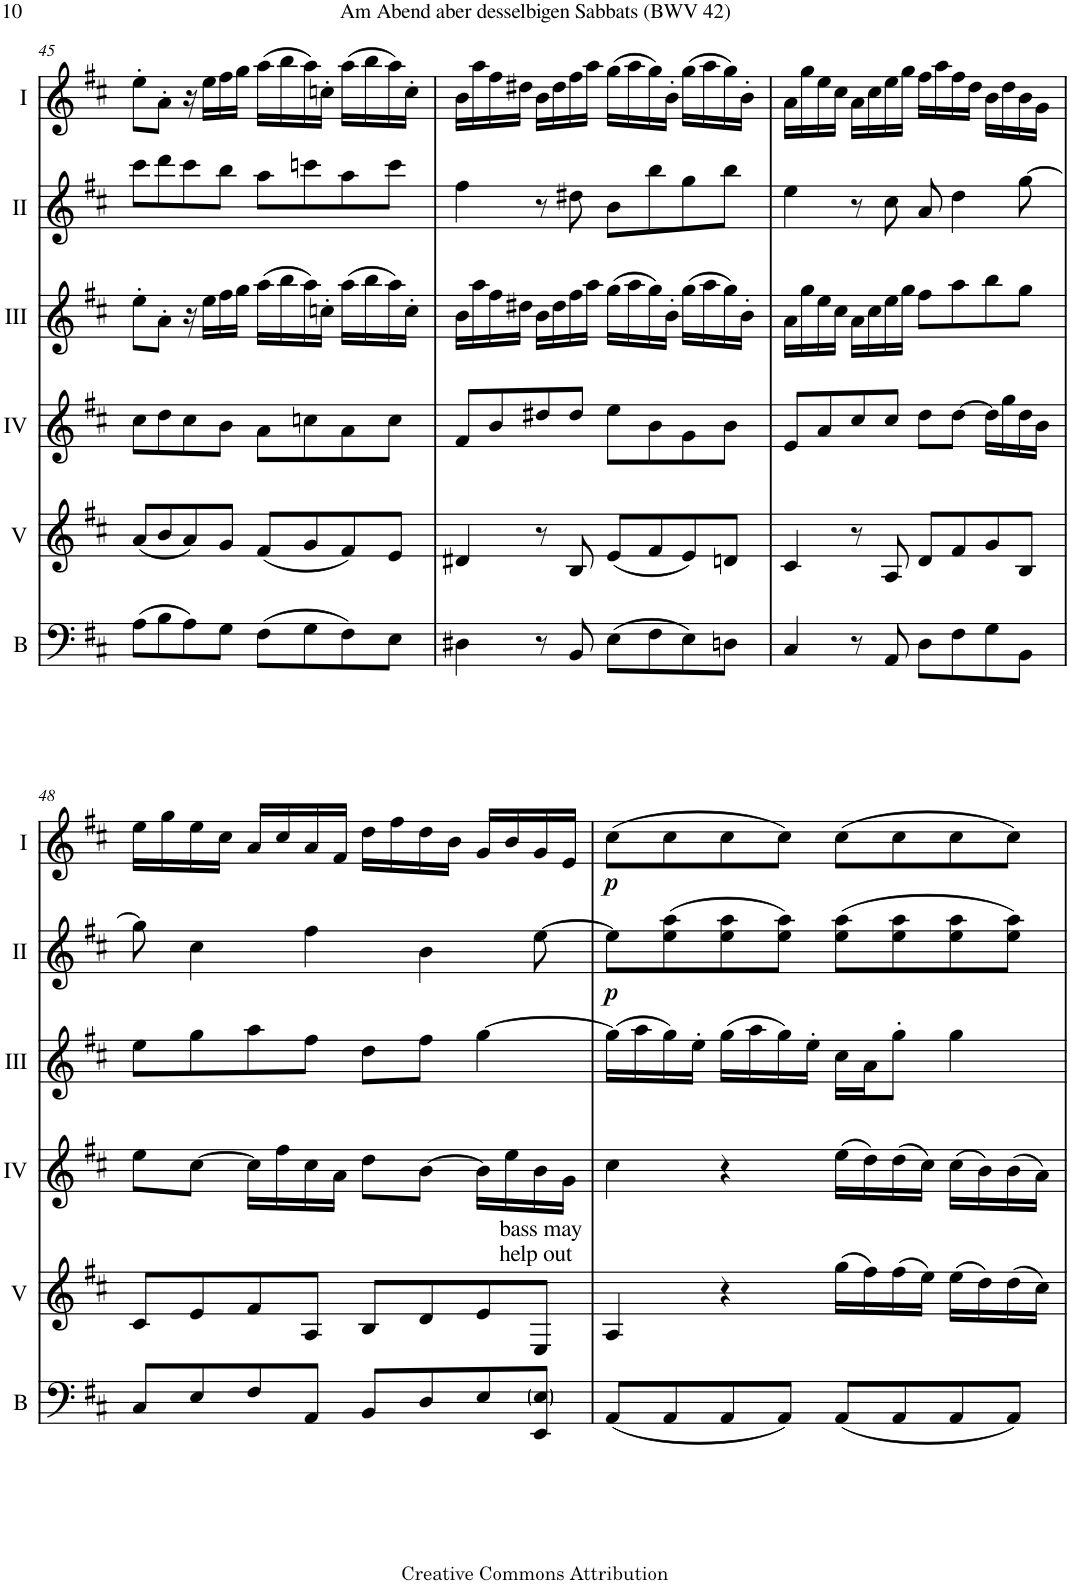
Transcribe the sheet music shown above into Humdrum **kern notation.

**kern	**kern	**kern	**kern	**kern	**dynam	**kern	**dynam
*part6	*part5	*part4	*part3	*part2	*part2	*part1	*part1
*staff6	*staff5	*staff4	*staff3	*staff2	*staff2	*staff1	*staff1
*I"Bass	*I"Acc. 5	*I"Acc. 4	*I"Acc. 3	*I"Acc. 2	*	*I"Acc. 1	*
*I'B	*	*	*	*	*	*	*
!!LO:PB:g=z
*clefF4	*clefG2	*clefG2	*clefG2	*clefG2	*	*clefG2	*
*Trd7c12	*Trd7c12	*	*	*Trd7c12	*	*	*
*k[f#c#]	*k[f#c#]	*k[f#c#]	*k[f#c#]	*k[f#c#]	*	*k[f#c#]	*
*M2/2	*M2/2	*M2/2	*M2/2	*M2/2	*	*M2/2	*
*met(c|)	*met(c|)	*met(c|)	*met(c|)	*met(c|)	*	*met(c|)	*
=45	=45	=45	=45	=45	=45	=45	=45
(8A\L	(8a/L	8cc#\L	8ee'\L	8ccc#\L	.	8ee'\L	.
8B\	8b/	8dd\	8a'\J	8ddd\	.	8a'\J	.
8A\)	8a/)	8cc#\	16r	8ccc#\	.	16r	.
.	.	.	16ee\LL	.	.	16ee\LL	.
8G\J	8g/J	8b\J	16ff#\	8bb\J	.	16ff#\	.
.	.	.	16gg\JJ	.	.	16gg\JJ	.
(8F#\L	(8f#/L	8a\L	(16aa\LL	8aa\L	.	(16aa\LL	.
.	.	.	16bb\	.	.	16bb\	.
8G\	8g/	8ccn\	16aa\)	8cccn\	.	16aa\)	.
.	.	.	16ccn'\JJ	.	.	16ccn'\JJ	.
8F#\)	8f#/)	8a\	(16aa\LL	8aa\	.	(16aa\LL	.
.	.	.	16bb\	.	.	16bb\	.
8E\J	8e/J	8cc\J	16aa\)	8ccc\J	.	16aa\)	.
.	.	.	16cc'\JJ	.	.	16cc'\JJ	.
=46	=46	=46	=46	=46	=46	=46	=46
4D#X\	4d#X/	8f#/L	16b\LL	4ff#\	.	16b\LL	.
.	.	.	16aa\	.	.	16aa\	.
.	.	8b/	16ff#\	.	.	16ff#\	.
.	.	.	16dd#X\JJ	.	.	16dd#X\JJ	.
8r	8r	8dd#X/	16b\LL	8r	.	16b\LL	.
.	.	.	16dd#\	.	.	16dd#\	.
8BB/	8B/	8dd#/J	16ff#\	8dd#X\	.	16ff#\	.
.	.	.	16aa\JJ	.	.	16aa\JJ	.
(8E\L	(8e/L	8ee\L	(16gg\LL	8b\L	.	(16gg\LL	.
.	.	.	16aa\	.	.	16aa\	.
8F#\	8f#/	8b\	16gg\)	8bb\	.	16gg\)	.
.	.	.	16b'\JJ	.	.	16b'\JJ	.
8E\)	8e/)	8g\	(16gg\LL	8gg\	.	(16gg\LL	.
.	.	.	16aa\	.	.	16aa\	.
8Dn\J	8dn/J	8b\J	16gg\)	8bb\J	.	16gg\)	.
.	.	.	16b'\JJ	.	.	16b'\JJ	.
=47	=47	=47	=47	=47	=47	=47	=47
4C#/	4c#/	8e/L	16a\LL	4ee\	.	16a\LL	.
.	.	.	16gg\	.	.	16gg\	.
.	.	8a/	16ee\	.	.	16ee\	.
.	.	.	16cc#\JJ	.	.	16cc#\JJ	.
8r	8r	8cc#/	16a\LL	8r	.	16a\LL	.
.	.	.	16cc#\	.	.	16cc#\	.
8AA/	8A/	8cc#/J	16ee\	8cc#\	.	16ee\	.
.	.	.	16gg\JJ	.	.	16gg\JJ	.
8D\L	8d/L	8dd\L	8ff#\L	8a/	.	16ff#\LL	.
.	.	.	.	.	.	16aa\	.
8F#\	8f#/	[8dd\J	8aa\	4dd\	.	16ff#\	.
.	.	.	.	.	.	16dd\JJ	.
8G\	8g/	16dd\LL]	8bb\	.	.	16b\LL	.
.	.	16gg\	.	.	.	16dd\	.
8BB\J	8B/J	16dd\	8gg\J	[8gg\	.	16b\	.
.	.	16b\JJ	.	.	.	16g\JJ	.
!!LO:LB:g=z
=48	=48	=48	=48	=48	=48	=48	=48
8C#/L	8c#/L	8ee\L	8ee\L	8gg\]	.	16ee\LL	.
.	.	.	.	.	.	16gg\	.
8E/	8e/	[8cc#\J	8gg\	4cc#\	.	16ee\	.
.	.	.	.	.	.	16cc#\JJ	.
8F#/	8f#/	16cc#\LL]	8aa\	.	.	16a/LL	.
.	.	16ff#\	.	.	.	16cc#/	.
8AA/J	8A/J	16cc#\	8ff#\J	4ff#\	.	16a/	.
.	.	16a\JJ	.	.	.	16f#/JJ	.
8BB/L	8B/L	8dd\L	8dd\L	.	.	16dd\LL	.
.	.	.	.	.	.	16ff#\	.
8D/	8d/	[8b\J	8ff#\J	4b\	.	16dd\	.
.	.	.	.	.	.	16b\JJ	.
8E/	8e/	16b\LL]	[4gg\	.	.	16g/LL	.
.	.	16ee\	.	.	.	16b/	.
!	!LO:TX:a:t=bass may	!	!	!	!	!	!
!	!LO:TX:a:t=help out	!	!	!	!	!	!
8EE/ 8E/J	8E/J	16b\	.	[8ee\	.	16g/	.
.	.	16g\JJ	.	.	.	16e/JJ	.
=49	=49	=49	=49	=49	=49	=49	=49
!	!	!	!	!	!LO:DY:b	!	!LO:DY:b
(8AA/L	4A/	4cc#\	(16gg\LL]	8ee\L]	p	(8cc#\L	p
.	.	.	16aa\	.	.	.	.
8AA/	.	.	16gg\)	(8ee\ 8aa\	.	8cc#\	.
.	.	.	16ee'\JJ	.	.	.	.
8AA/	4r	4r	(16gg\LL	8ee\ 8aa\	.	8cc#\	.
.	.	.	16aa\	.	.	.	.
8AA/J)	.	.	16gg\)	8ee\ 8aa\J)	.	8cc#\J)	.
.	.	.	16ee'\JJ	.	.	.	.
(8AA/L	(16gg\LL	(16ee\LL	16cc#\LL	(8ee\ 8aa\L	.	(8cc#\L	.
.	16ff#\)	16dd\)	16a\J	.	.	.	.
8AA/	(16ff#\	(16dd\	8gg'\J	8ee\ 8aa\	.	8cc#\	.
.	16ee\JJ)	16cc#\JJ)	.	.	.	.	.
8AA/	(16ee\LL	(16cc#\LL	4gg\	8ee\ 8aa\	.	8cc#\	.
.	16dd\)	16b\)	.	.	.	.	.
8AA/J)	(16dd\	(16b\	.	8ee\ 8aa\J)	.	8cc#\J)	.
.	16cc#\JJ)	16a\JJ)	.	.	.	.	.
=	=	=	=	=	=	=	=
*-	*-	*-	*-	*-	*-	*-	*-
